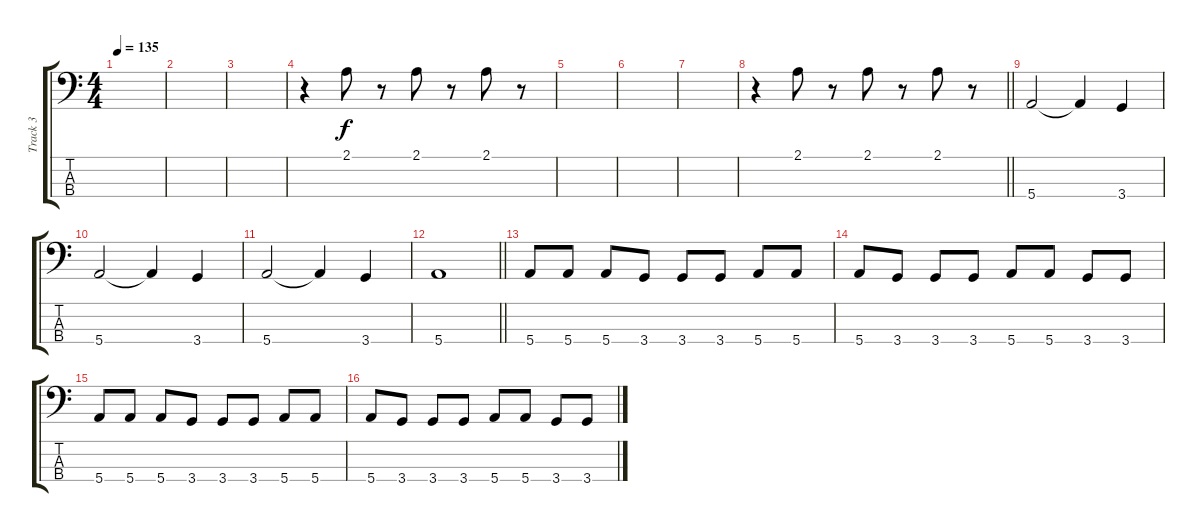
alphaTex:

\track ("Track 3" "Track 3") {instrument electricbassfinger}
\staff {score tabs}
\tuning (G2 D2 A1 E1) {hide}
\ts (4 4)
\section ("" "")
\tempo 135
\clef f4
\ks c
|
|
|
r.4 2.1.8 r.8 2.1.8 r.8 2.1.8 r.8 |
|
|
|
\barLineRight lightlight
r.4 2.1.8 r.8 2.1.8 r.8 2.1.8 r.8 |
\section ("" "")
5.4.2 5.4{t}.4 3.4.4 |
5.4.2 5.4{t}.4 3.4.4 |
5.4.2 5.4{t}.4 3.4.4 |
\barLineRight lightlight
5.4.1 |
\section ("" "")
5.4.8 5.4.8 5.4.8 3.4.8 3.4.8 3.4.8 5.4.8 5.4.8 |
5.4.8 3.4.8 3.4.8 3.4.8 5.4.8 5.4.8 3.4.8 3.4.8 |
5.4.8 5.4.8 5.4.8 3.4.8 3.4.8 3.4.8 5.4.8 5.4.8 |
5.4.8 3.4.8 3.4.8 3.4.8 5.4.8 5.4.8 3.4.8 3.4.8
